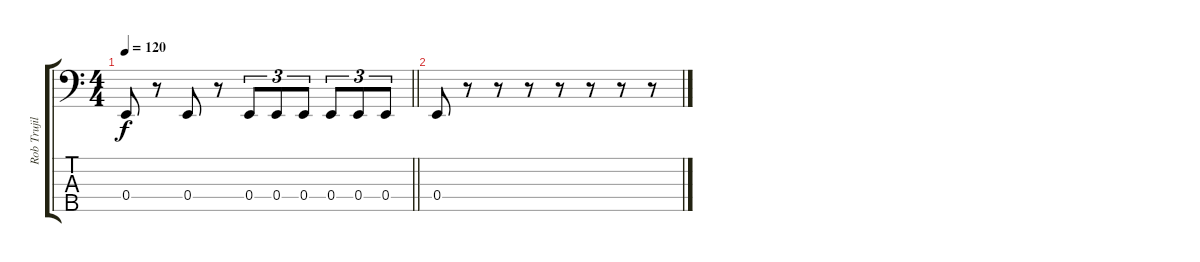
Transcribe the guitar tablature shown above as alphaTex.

\track ("Rob Trujillo" "Rob Trujil") {instrument electricbassfinger}
\staff {score tabs}
\tuning (G2 D2 A1 E1 B0) {hide}
\ts (4 4)
\tempo 120
\clef f4
\barLineRight lightlight
\ks c
0.4.8{dy f} r.8 0.4.8 r.8 0.4.8{tu (3 2)} 0.4.8{tu (3 2)} 0.4.8{tu (3 2)} 0.4.8{tu (3 2)} 0.4.8{tu (3 2)} 0.4.8{tu (3 2)} |
0.4.8 r.8 r.8 r.8 r.8 r.8 r.8 r.8
